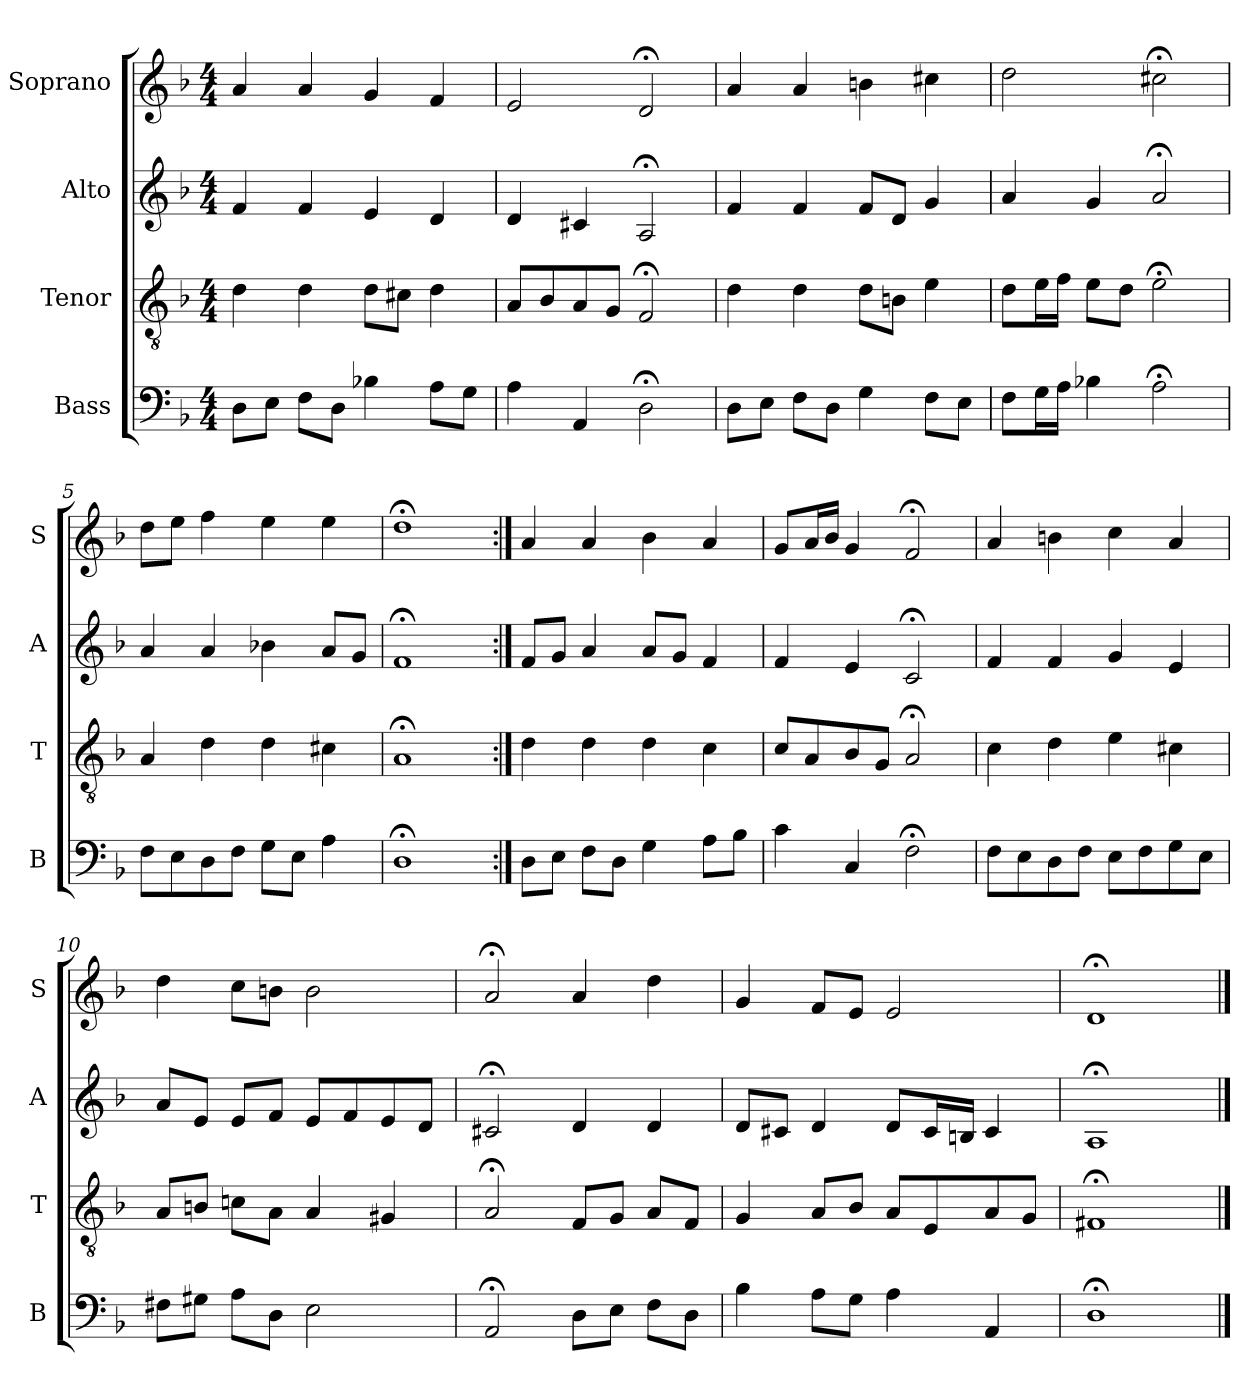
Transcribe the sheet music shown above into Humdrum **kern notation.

**kern	**kern	**kern	**kern
*part4	*part3	*part2	*part1
*staff4	*staff3	*staff2	*staff1
*I"Bass	*I"Tenor	*I"Alto	*I"Soprano
*I'B	*I'T	*I'A	*I'S
*clefF4	*clefGv2	*clefG2	*clefG2
*k[b-]	*k[b-]	*k[b-]	*k[b-]
*d:	*d:	*d:	*d:
*M4/4	*M4/4	*M4/4	*M4/4
*MM100	*MM100	*MM100	*MM100
=1	=1	=1	=1
8DL	4d	4f	4a
8EJ	.	.	.
8FL	4d	4f	4a
8DJ	.	.	.
4B-X	8dL	4e	4g
.	8c#XJ	.	.
8AL	4d	4d	4f
8GJ	.	.	.
=2	=2	=2	=2
4A	8AL	4d	2e
.	8B-	.	.
4AA	8A	4c#X	.
.	8GJ	.	.
2D;<	2F;<	2A;<	2d;<
=3	=3	=3	=3
8DL	4d	4f	4a
8EJ	.	.	.
8FL	4d	4f	4a
8DJ	.	.	.
4G	8dL	8fL	4bn
.	8BnJ	8dJ	.
8FL	4e	4g	4cc#X
8EJ	.	.	.
=4	=4	=4	=4
8FL	8dL	4a	2dd
16GL	16eL	.	.
16AJJ	16fJJ	.	.
4B-X	8eL	4g	.
.	8dJ	.	.
2A;<	2e;<	2a;<	2cc#X;<
=5	=5	=5	=5
8FL	4A	4a	8ddL
8E	.	.	8eeJ
8D	4d	4a	4ff
8FJ	.	.	.
8GL	4d	4b-X	4ee
8EJ	.	.	.
4A	4c#X	8aL	4ee
.	.	8gJ	.
=6	=6	=6	=6
1D;<	1A;<	1f;<	1dd;<
=7:|!	=7:|!	=7:|!	=7:|!
8DL	4d	8fL	4a
8EJ	.	8gJ	.
8FL	4d	4a	4a
8DJ	.	.	.
4G	4d	8aL	4b-
.	.	8gJ	.
8AL	4c	4f	4a
8B-J	.	.	.
=8	=8	=8	=8
4c	8cL	4f	8gL
.	8A	.	16aL
.	.	.	16b-JJ
4C	8B-	4e	4g
.	8GJ	.	.
2F;<	2A;<	2c;<	2f;<
=9	=9	=9	=9
8FL	4c	4f	4a
8E	.	.	.
8D	4d	4f	4bn
8FJ	.	.	.
8EL	4e	4g	4cc
8F	.	.	.
8G	4c#X	4e	4a
8EJ	.	.	.
=10	=10	=10	=10
8F#XL	8AL	8aL	4dd
8G#XJ	8BnJ	8eJ	.
8AL	8cnL	8eL	8ccL
8DJ	8AJ	8fJ	8bnJ
2E	4A	8eL	2b
.	.	8f	.
.	4G#X	8e	.
.	.	8dJ	.
=11	=11	=11	=11
2AA;<	2A;<	2c#X;<	2a;<
8DL	8FL	4d	4a
8EJ	8GJ	.	.
8FL	8AL	4d	4dd
8DJ	8FJ	.	.
=12	=12	=12	=12
4B-	4G	8dL	4g
.	.	8c#XJ	.
8AL	8AL	4d	8fL
8GJ	8B-J	.	8eJ
4A	8AL	8dL	2e
.	8E	16c#L	.
.	.	16BnJJ	.
4AA	8A	4c#	.
.	8GJ	.	.
=13	=13	=13	=13
1D;<	1F#X;<	1A;<	1d;<
==	==	==	==
*-	*-	*-	*-
